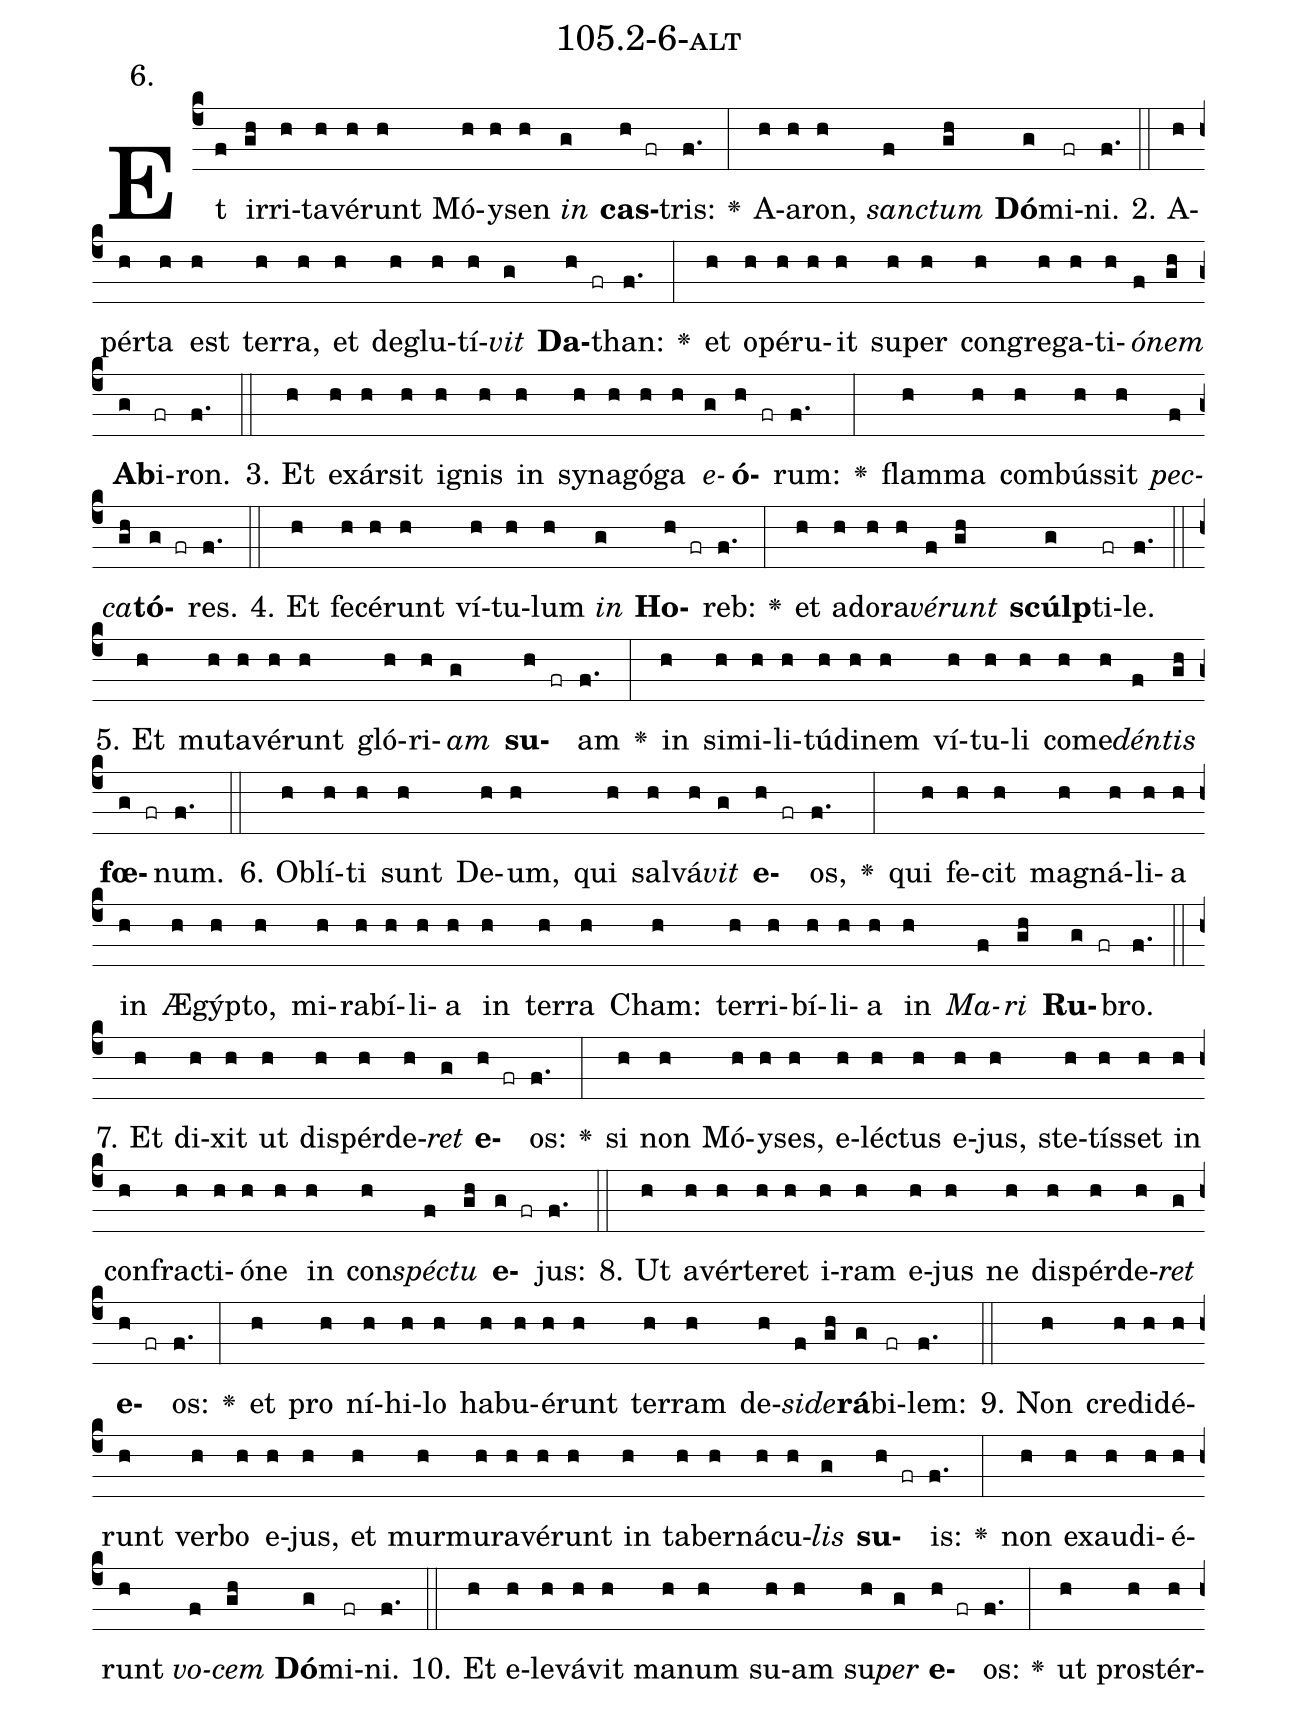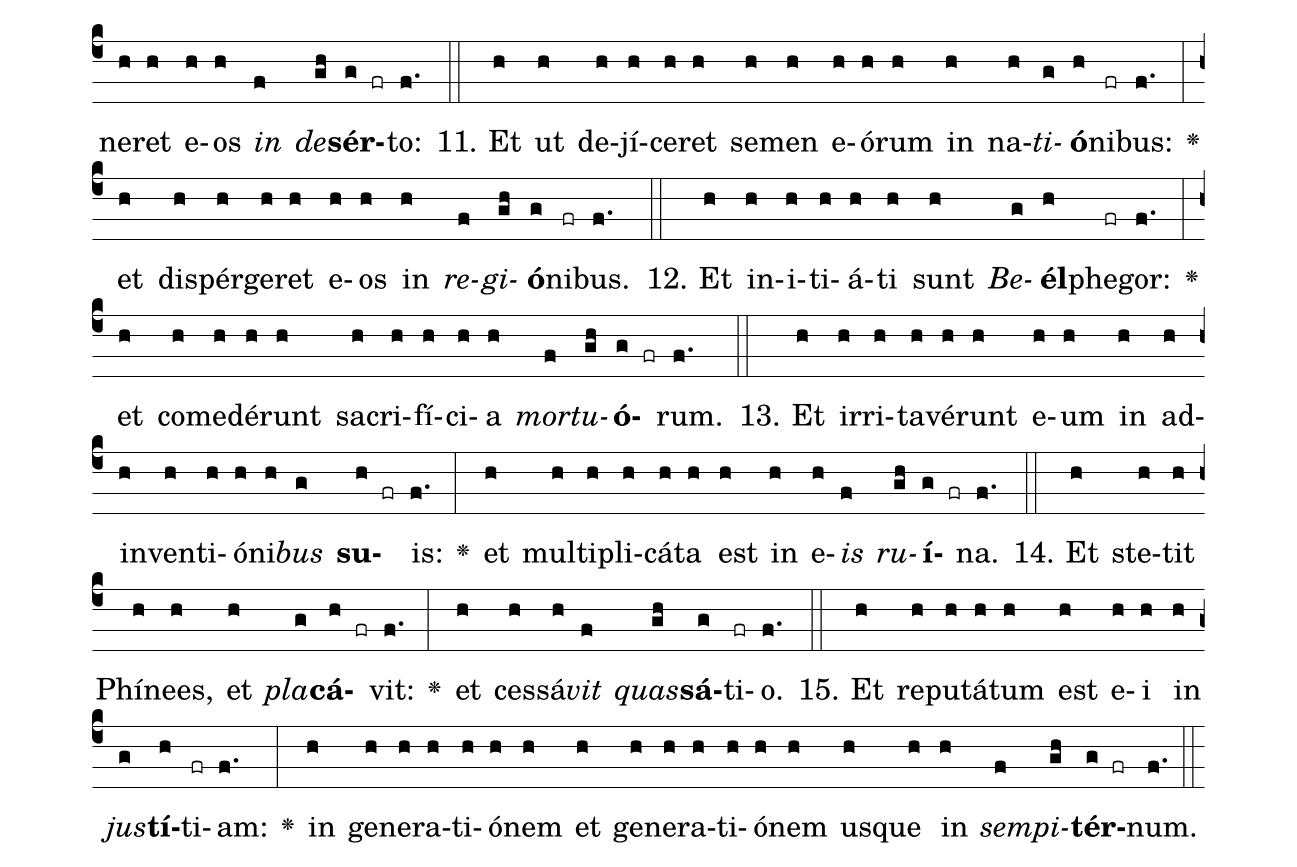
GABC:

name: 105.2-6-alt;
annotation: 6.;
%%
(c4)Et(f) ir(gh)ri(h)ta(h)vé(h)runt(h) Mó(h)y(h)sen(h) <i>in</i>(g) <b>cas</b>(h fr)tris:(f.) <v>\greheightstar</v>(:) A(h)a(h)ron,(h) <i>sanc</i>(f)<i>tum</i>(gh) <b>Dó</b>(g)mi(fr)ni.(f.) (::)
2. A(h)pér(h)ta(h) est(h) ter(h)ra,(h) et(h) de(h)glu(h)tí(h)<i>vit</i>(g) <b>Da</b>(h fr)than:(f.) <v>\greheightstar</v>(:) et(h) o(h)pé(h)ru(h)it(h) su(h)per(h) con(h)gre(h)ga(h)ti(h)<i>ó</i>(f)<i>nem</i>(gh) <b>Ab</b>(g)i(fr)ron.(f.) (::)
3. Et(h) ex(h)ár(h)sit(h) i(h)gnis(h) in(h) sy(h)na(h)gó(h)ga(h) <i>e</i>(g)<b>ó</b>(h fr)rum:(f.) <v>\greheightstar</v>(:) flam(h)ma(h) com(h)bús(h)sit(h) <i>pec</i>(f)<i>ca</i>(gh)<b>tó</b>(g fr)res.(f.) (::)
4. Et(h) fe(h)cé(h)runt(h) ví(h)tu(h)lum(h) <i>in</i>(g) <b>Ho</b>(h fr)reb:(f.) <v>\greheightstar</v>(:) et(h) ad(h)o(h)ra(h)<i>vé</i>(f)<i>runt</i>(gh) <b>scúlp</b>(g)ti(fr)le.(f.) (::)
5. Et(h) mu(h)ta(h)vé(h)runt(h) gló(h)ri(h)<i>am</i>(g) <b>su</b>(h fr)am(f.) <v>\greheightstar</v>(:) in(h) si(h)mi(h)li(h)tú(h)di(h)nem(h) ví(h)tu(h)li(h) com(h)e(h)<i>dén</i>(f)<i>tis</i>(gh) <b>fœ</b>(g fr)num.(f.) (::)
6. Ob(h)lí(h)ti(h) sunt(h) De(h)um,(h) qui(h) sal(h)vá(h)<i>vit</i>(g) <b>e</b>(h fr)os,(f.) <v>\greheightstar</v>(:) qui(h) fe(h)cit(h) ma(h)gná(h)li(h)a(h) in(h) Æ(h)gýp(h)to,(h) mi(h)ra(h)bí(h)li(h)a(h) in(h) ter(h)ra(h) Cham:(h) ter(h)ri(h)bí(h)li(h)a(h) in(h) <i>Ma</i>(f)<i>ri</i>(gh) <b>Ru</b>(g fr)bro.(f.) (::)
7. Et(h) di(h)xit(h) ut(h) dis(h)pér(h)de(h)<i>ret</i>(g) <b>e</b>(h fr)os:(f.) <v>\greheightstar</v>(:) si(h) non(h) Mó(h)y(h)ses,(h) e(h)léc(h)tus(h) e(h)jus,(h) ste(h)tís(h)set(h) in(h) con(h)frac(h)ti(h)ó(h)ne(h) in(h) con(h)<i>spéc</i>(f)<i>tu</i>(gh) <b>e</b>(g fr)jus:(f.) (::)
8. Ut(h) a(h)vér(h)te(h)ret(h) i(h)ram(h) e(h)jus(h) ne(h) dis(h)pér(h)de(h)<i>ret</i>(g) <b>e</b>(h fr)os:(f.) <v>\greheightstar</v>(:) et(h) pro(h) ní(h)hi(h)lo(h) ha(h)bu(h)é(h)runt(h) ter(h)ram(h) de(h)<i>si</i>(f)<i>de</i>(gh)<b>rá</b>(g)bi(fr)lem:(f.) (::)
9. Non(h) cre(h)di(h)dé(h)runt(h) ver(h)bo(h) e(h)jus,(h) et(h) mur(h)mu(h)ra(h)vé(h)runt(h) in(h) ta(h)ber(h)ná(h)cu(h)<i>lis</i>(g) <b>su</b>(h fr)is:(f.) <v>\greheightstar</v>(:) non(h) ex(h)au(h)di(h)é(h)runt(h) <i>vo</i>(f)<i>cem</i>(gh) <b>Dó</b>(g)mi(fr)ni.(f.) (::)
10. Et(h) e(h)le(h)vá(h)vit(h) ma(h)num(h) su(h)am(h) su(h)<i>per</i>(g) <b>e</b>(h fr)os:(f.) <v>\greheightstar</v>(:) ut(h) pro(h)stér(h)ne(h)ret(h) e(h)os(h) <i>in</i>(f) <i>de</i>(gh)<b>sér</b>(g fr)to:(f.) (::)
11. Et(h) ut(h) de(h)jí(h)ce(h)ret(h) se(h)men(h) e(h)ó(h)rum(h) in(h) na(h)<i>ti</i>(g)<b>ó</b>(h)ni(fr)bus:(f.) <v>\greheightstar</v>(:) et(h) di(h)spér(h)ge(h)ret(h) e(h)os(h) in(h) <i>re</i>(f)<i>gi</i>(gh)<b>ó</b>(g)ni(fr)bus.(f.) (::)
12. Et(h) in(h)i(h)ti(h)á(h)ti(h) sunt(h) <i>Be</i>(g)<b>él</b>(h)phe(fr)gor:(f.) <v>\greheightstar</v>(:) et(h) com(h)e(h)dé(h)runt(h) sa(h)cri(h)fí(h)ci(h)a(h) <i>mor</i>(f)<i>tu</i>(gh)<b>ó</b>(g fr)rum.(f.) (::)
13. Et(h) ir(h)ri(h)ta(h)vé(h)runt(h) e(h)um(h) in(h) ad(h)in(h)ven(h)ti(h)ó(h)ni(h)<i>bus</i>(g) <b>su</b>(h fr)is:(f.) <v>\greheightstar</v>(:) et(h) mul(h)ti(h)pli(h)cá(h)ta(h) est(h) in(h) e(h)<i>is</i>(f) <i>ru</i>(gh)<b>í</b>(g fr)na.(f.) (::)
14. Et(h) ste(h)tit(h) Phí(h)nees,(h) et(h) <i>pla</i>(g)<b>cá</b>(h fr)vit:(f.) <v>\greheightstar</v>(:) et(h) ces(h)sá(h)<i>vit</i>(f) <i>quas</i>(gh)<b>sá</b>(g)ti(fr)o.(f.) (::)
15. Et(h) re(h)pu(h)tá(h)tum(h) est(h) e(h)i(h) in(h) <i>jus</i>(g)<b>tí</b>(h)ti(fr)am:(f.) <v>\greheightstar</v>(:) in(h) ge(h)ne(h)ra(h)ti(h)ó(h)nem(h) et(h) ge(h)ne(h)ra(h)ti(h)ó(h)nem(h) us(h)que(h) in(h) <i>sem</i>(f)<i>pi</i>(gh)<b>tér</b>(g fr)num.(f.) (::)
